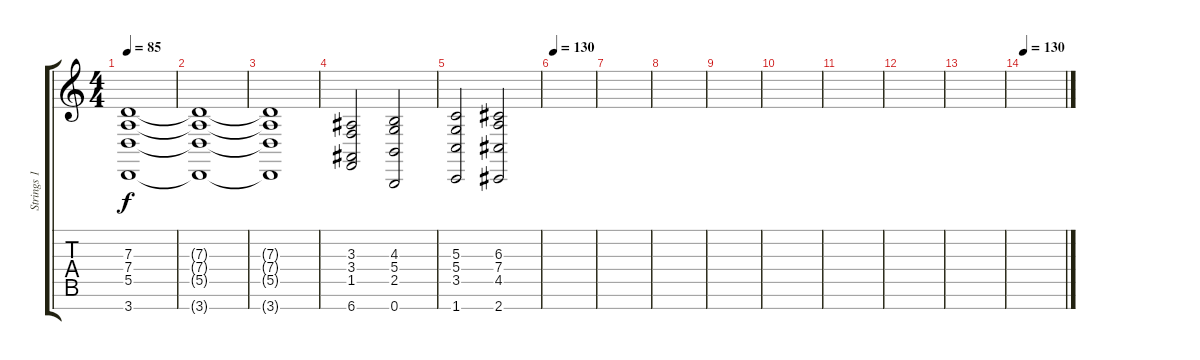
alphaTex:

\track ("Strings 1" "Strings 1") {instrument stringensemble2}
\staff {score tabs}
\tuning (E4 B3 G3 D3 A2 E2 B1) {hide}
\ts (4 4)
\tempo 85
\clef g2
\ks c
(7.3{t} 7.4{t} 5.5{t} 3.7{t}).1{dy f} |
(7.3{t} 7.4{t} 5.5{t} 3.7{t}).1 |
(7.3{t} 7.4{t} 5.5{t} 3.7{t}).1 |
(3.3 3.4 1.5 6.7).2 (4.3 5.4 2.5 0.7).2 |
(5.3 5.4 3.5 1.7).2 (6.3 7.4 4.5 2.7).2 |
\tempo 130
|
|
|
|
|
|
|
|
\tempo 130
